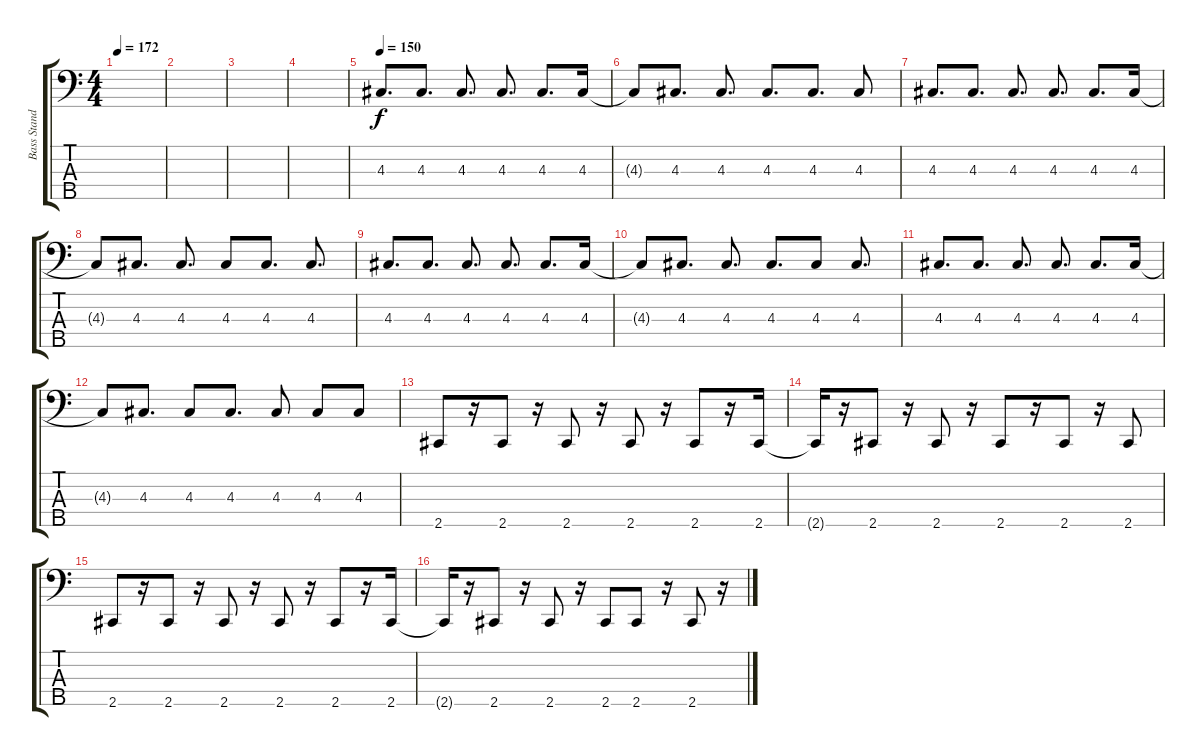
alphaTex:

\track ("Bass Standard" "Bass Stand") {instrument electricbasspick}
\staff {score tabs}
\tuning (G2 D2 A1 E1 B0) {hide}
\ts (4 4)
\tempo 172
\clef f4
\ks c
|
|
|
|
\tempo 150
4.3.8{d} 4.3.8{d} 4.3.8{d} 4.3.8{d} 4.3.8{d} 4.3.16 |
4.3{t}.8 4.3.8{d} 4.3.8{d} 4.3.8{d} 4.3.8{d} 4.3.8 |
4.3.8{d} 4.3.8{d} 4.3.8{d} 4.3.8{d} 4.3.8{d} 4.3.16 |
4.3{t}.8 4.3.8{d} 4.3.8{d} 4.3.8 4.3.8{d} 4.3.8{d} |
4.3.8{d} 4.3.8{d} 4.3.8{d} 4.3.8{d} 4.3.8{d} 4.3.16 |
4.3{t}.8 4.3.8{d} 4.3.8{d} 4.3.8{d} 4.3.8 4.3.8{d} |
4.3.8{d} 4.3.8{d} 4.3.8{d} 4.3.8{d} 4.3.8{d} 4.3.16 |
4.3{t}.8 4.3.8{d} 4.3.8 4.3.8{d} 4.3.8 4.3.8 4.3.8 |
2.5.8 r.16 2.5.8 r.16 2.5.8 r.16 2.5.8 r.16 2.5.8 r.16 2.5.16 |
2.5{t}.16 r.16 2.5.8 r.16 2.5.8 r.16 2.5.8 r.16 2.5.8 r.16 2.5.8 |
2.5.8 r.16 2.5.8 r.16 2.5.8 r.16 2.5.8 r.16 2.5.8 r.16 2.5.16 |
2.5{t}.16 r.16 2.5.8 r.16 2.5.8 r.16 2.5.8 2.5.8 r.16 2.5.8 r.16
